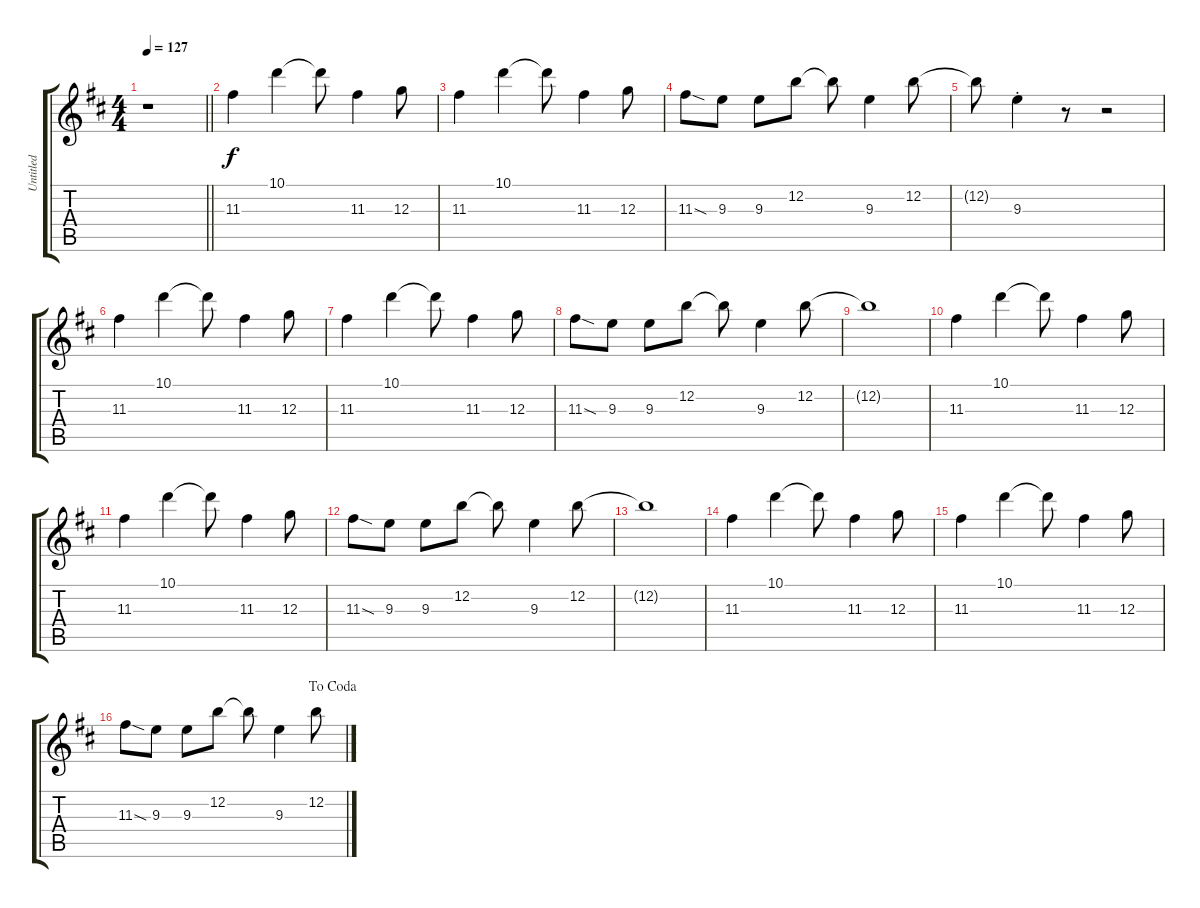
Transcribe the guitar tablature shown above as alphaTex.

\track ("Untitled" "Untitled") {instrument electricguitarjazz}
\staff {score tabs}
\tuning (E4 B3 G3 D3 A2 E2) {hide}
\ts (4 4)
\tempo 127
\clef g2
\barLineRight lightlight
\ks d
r.1{dy f} |
11.3.4 10.1.4 10.1{t}.8 11.3.4 12.3.8 |
11.3.4 10.1.4 10.1{t}.8 11.3.4 12.3.8 |
11.3{sod}.8 9.3.8 9.3.8 12.2.8 12.2{t}.8 9.3.4 12.2.8 |
12.2{t}.8 9.3{st}.4 r.8 r.2 |
11.3.4 10.1.4 10.1{t}.8 11.3.4 12.3.8 |
11.3.4 10.1.4 10.1{t}.8 11.3.4 12.3.8 |
11.3{sod}.8 9.3.8 9.3.8 12.2.8 12.2{t}.8 9.3.4 12.2.8 |
12.2{t}.1 |
11.3.4 10.1.4 10.1{t}.8 11.3.4 12.3.8 |
11.3.4 10.1.4 10.1{t}.8 11.3.4 12.3.8 |
11.3{sod}.8 9.3.8 9.3.8 12.2.8 12.2{t}.8 9.3.4 12.2.8 |
12.2{t}.1 |
11.3.4 10.1.4 10.1{t}.8 11.3.4 12.3.8 |
11.3.4 10.1.4 10.1{t}.8 11.3.4 12.3.8 |
\jump dacoda
11.3{sod}.8 9.3.8 9.3.8 12.2.8 12.2{t}.8 9.3.4 12.2.8
